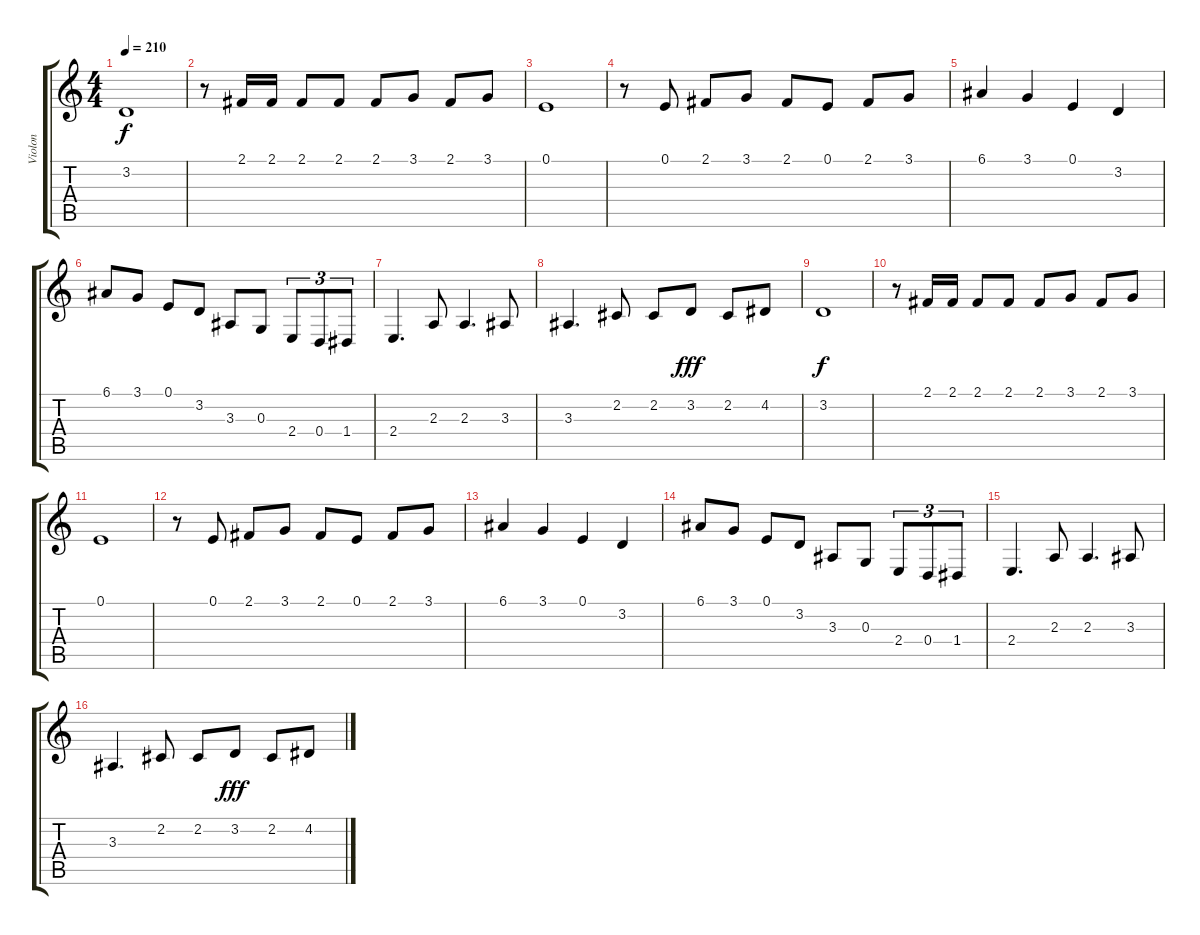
\track ("Violon" "Violon") {instrument violin}
\staff {score tabs}
\tuning (E4 B3 G3 D3 A2 E2) {hide}
\ts (4 4)
\tempo 210
\clef g2
\ks c
3.2.1{dy f} |
r.8 2.1.16 2.1.16 2.1.8 2.1.8 2.1.8 3.1.8 2.1.8 3.1.8 |
0.1.1 |
r.8 0.1.8 2.1.8 3.1.8 2.1.8 0.1.8 2.1.8 3.1.8 |
6.1.4 3.1.4 0.1.4 3.2.4 |
6.1.8 3.1.8 0.1.8 3.2.8 3.3.8 0.3.8 2.4.8{tu (3 2)} 0.4.8{tu (3 2)} 1.4.8{tu (3 2)} |
2.4.4{d} 2.3.8 2.3.4{d} 3.3.8 |
3.3.4{d} 2.2.8 2.2.8 3.2.8{dy fff} 2.2.8 4.2.8 |
3.2.1{dy f} |
r.8 2.1.16 2.1.16 2.1.8 2.1.8 2.1.8 3.1.8 2.1.8 3.1.8 |
0.1.1 |
r.8 0.1.8 2.1.8 3.1.8 2.1.8 0.1.8 2.1.8 3.1.8 |
6.1.4 3.1.4 0.1.4 3.2.4 |
6.1.8 3.1.8 0.1.8 3.2.8 3.3.8 0.3.8 2.4.8{tu (3 2)} 0.4.8{tu (3 2)} 1.4.8{tu (3 2)} |
2.4.4{d} 2.3.8 2.3.4{d} 3.3.8 |
3.3.4{d} 2.2.8 2.2.8 3.2.8{dy fff} 2.2.8 4.2.8
